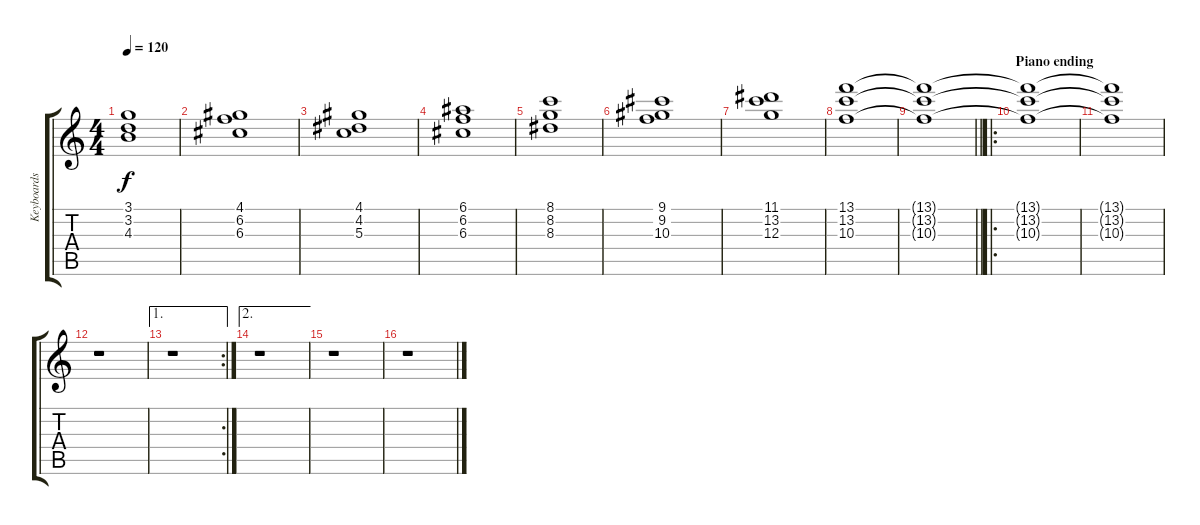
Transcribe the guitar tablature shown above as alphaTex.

\track ("Keyboards" "Keyboards") {instrument stringensemble1}
\staff {score tabs}
\tuning (E5 B4 G4 D4 A3 E3) {hide}
\ts (4 4)
\tempo 120
\clef g2
\ks c
(3.1 3.2 4.3).1{dy f} |
(4.1 6.2 6.3).1 |
(4.1 4.2 5.3).1 |
(6.1 6.2 6.3).1 |
(8.1 8.2 8.3).1 |
(9.1 9.2 10.3).1 |
(11.1 13.2 12.3).1 |
(13.1 13.2 10.3).1{volume 0} |
\barLineRight lightlight
(13.1{t} 13.2{t} 10.3{t}).1 |
\ro
\section ("" "Piano ending")
(13.1{t} 13.2{t} 10.3{t}).1 |
(13.1{t} 13.2{t} 10.3{t}).1 |
r.1 |
\ae 1
\rc 2
r.1 |
\ae 2
r.1 |
r.1 |
r.1
